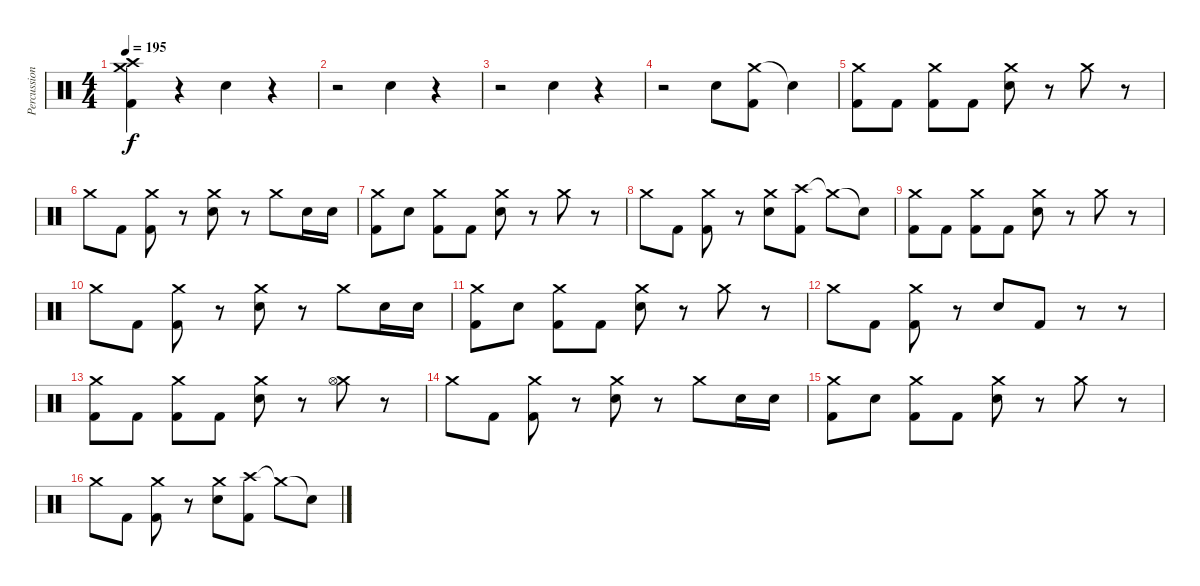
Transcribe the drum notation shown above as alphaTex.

\track ("Percussion" "Percussion") {instrument percussion}
\staff {score}
\articulation defaults
\ts (4 4)
\tempo 195
\clef neutral
\ks c
("Crash medium (hit)" "Crash high (hit)" "Kick (hit) 2").4{dy f} r.4 "Snare (hit) 2".4 r.4 |
r.2 "Snare (hit) 2".4 r.4 |
r.2 "Snare (hit) 2".4 r.4 |
r.2 "Snare (hit) 2".8 ("Crash medium (hit)" "Kick (hit) 2").8 "Snare (hit)"{t}.4 |
("Crash medium (hit)" "Kick (hit) 2").8 "Kick (hit) 2".8 ("Crash medium (hit)" "Kick (hit) 2").8 "Kick (hit) 2".8 ("Crash medium (hit)" "Snare (hit) 2").8 r.8 "Crash medium (hit)".8 r.8 |
"Crash medium (hit)".8 "Kick (hit) 2".8 ("Crash medium (hit)" "Kick (hit) 2").8 r.8 ("Crash medium (hit)" "Snare (hit) 2").8 r.8 "Crash medium (hit)".8 "Snare (hit) 2".16 "Snare (hit) 2".16 |
("Crash medium (hit)" "Kick (hit) 2").8 "Snare (hit) 2".8 ("Crash medium (hit)" "Kick (hit) 2").8 "Kick (hit) 2".8 ("Crash medium (hit)" "Snare (hit) 2").8 r.8 "Crash medium (hit)".8 r.8 |
"Crash medium (hit)".8 "Kick (hit) 2".8 ("Crash medium (hit)" "Kick (hit) 2").8 r.8 ("Crash medium (hit)" "Snare (hit) 2").8 ("Crash high (hit)" "Kick (hit) 2").8 "Crash medium (hit)"{t}.8 "Snare (hit)"{t}.8 |
("Crash medium (hit)" "Kick (hit) 2").8 "Kick (hit) 2".8 ("Crash medium (hit)" "Kick (hit) 2").8 "Kick (hit) 2".8 ("Crash medium (hit)" "Snare (hit) 2").8 r.8 "Crash medium (hit)".8 r.8 |
"Crash medium (hit)".8 "Kick (hit) 2".8 ("Crash medium (hit)" "Kick (hit) 2").8 r.8 ("Crash medium (hit)" "Snare (hit) 2").8 r.8 "Crash medium (hit)".8 "Snare (hit) 2".16 "Snare (hit) 2".16 |
("Crash medium (hit)" "Kick (hit) 2").8 "Snare (hit) 2".8 ("Crash medium (hit)" "Kick (hit) 2").8 "Kick (hit) 2".8 ("Crash medium (hit)" "Snare (hit) 2").8 r.8 "Crash medium (hit)".8 r.8 |
"Crash medium (hit)".8 "Kick (hit) 2".8 ("Crash medium (hit)" "Kick (hit) 2").8 r.8 "Snare (hit) 2".8 "Kick (hit) 2".8 r.8 r.8 |
("Crash medium (hit)" "Kick (hit) 2").8 "Kick (hit) 2".8 ("Crash medium (hit)" "Kick (hit) 2").8 "Kick (hit) 2".8 ("Crash medium (hit)" "Snare (hit) 2").8 r.8 ("Crash medium (hit)" "Hi-Hat (open)").8 r.8 |
"Crash medium (hit)".8 "Kick (hit) 2".8 ("Crash medium (hit)" "Kick (hit) 2").8 r.8 ("Crash medium (hit)" "Snare (hit) 2").8 r.8 "Crash medium (hit)".8 "Snare (hit) 2".16 "Snare (hit) 2".16 |
("Crash medium (hit)" "Kick (hit) 2").8 "Snare (hit) 2".8 ("Crash medium (hit)" "Kick (hit) 2").8 "Kick (hit) 2".8 ("Crash medium (hit)" "Snare (hit) 2").8 r.8 "Crash medium (hit)".8 r.8 |
"Crash medium (hit)".8 "Kick (hit) 2".8 ("Crash medium (hit)" "Kick (hit) 2").8 r.8 ("Crash medium (hit)" "Snare (hit) 2").8 ("Crash high (hit)" "Kick (hit) 2").8 "Crash medium (hit)"{t}.8 "Snare (hit)"{t}.8
